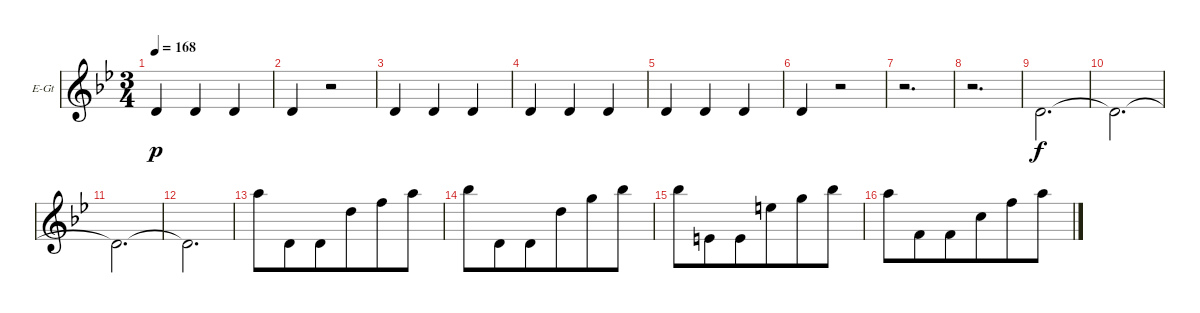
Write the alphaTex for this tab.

\defaultSystemsLayout 4
\bracketExtendMode groupsimilarinstruments
\firstSystemTrackNameOrientation horizontal
\otherSystemsTrackNameOrientation horizontal
\track ("Primo" "E-Gt") {instrument distortionguitar}
\staff {score}
\tuning (E4 B3 G3 D3 A2 E2)
\ts (3 4)
\tempo 168
\clef g2
\ks gminor
0.4.4{dy p} 0.4.4 0.4.4 |
0.4.4 r.2 |
0.4.4 0.4.4 0.4.4 |
0.4.4 0.4.4 0.4.4 |
0.4.4 0.4.4 0.4.4 |
0.4.4 r.2 |
r.2{d} |
r.2{d} |
0.4.2{d dy f beam invert} |
0.4{t}.2{d beam invert} |
0.4{t}.2{d beam invert} |
0.4{t}.2{d beam invert} |
5.1.8{beam merge} 5.5.8{beam merge} 5.5.8{beam merge} 3.2.8{beam merge} 1.1.8{beam merge} 5.1.8{beam merge} |
6.1.8{beam merge} 0.4.8{beam merge} 0.4.8{beam merge} 3.2.8{beam merge} 3.1.8{beam merge} 6.1.8 |
6.1.8{beam merge} 7.5.8{beam merge} 7.5.8{beam merge} 9.3.8{beam merge} 8.2.8{beam merge} 6.1.8 |
5.1.8 3.4.8{beam merge} 3.4.8{beam merge} 1.2.8{beam merge} 1.1.8{beam merge} 5.1.8
